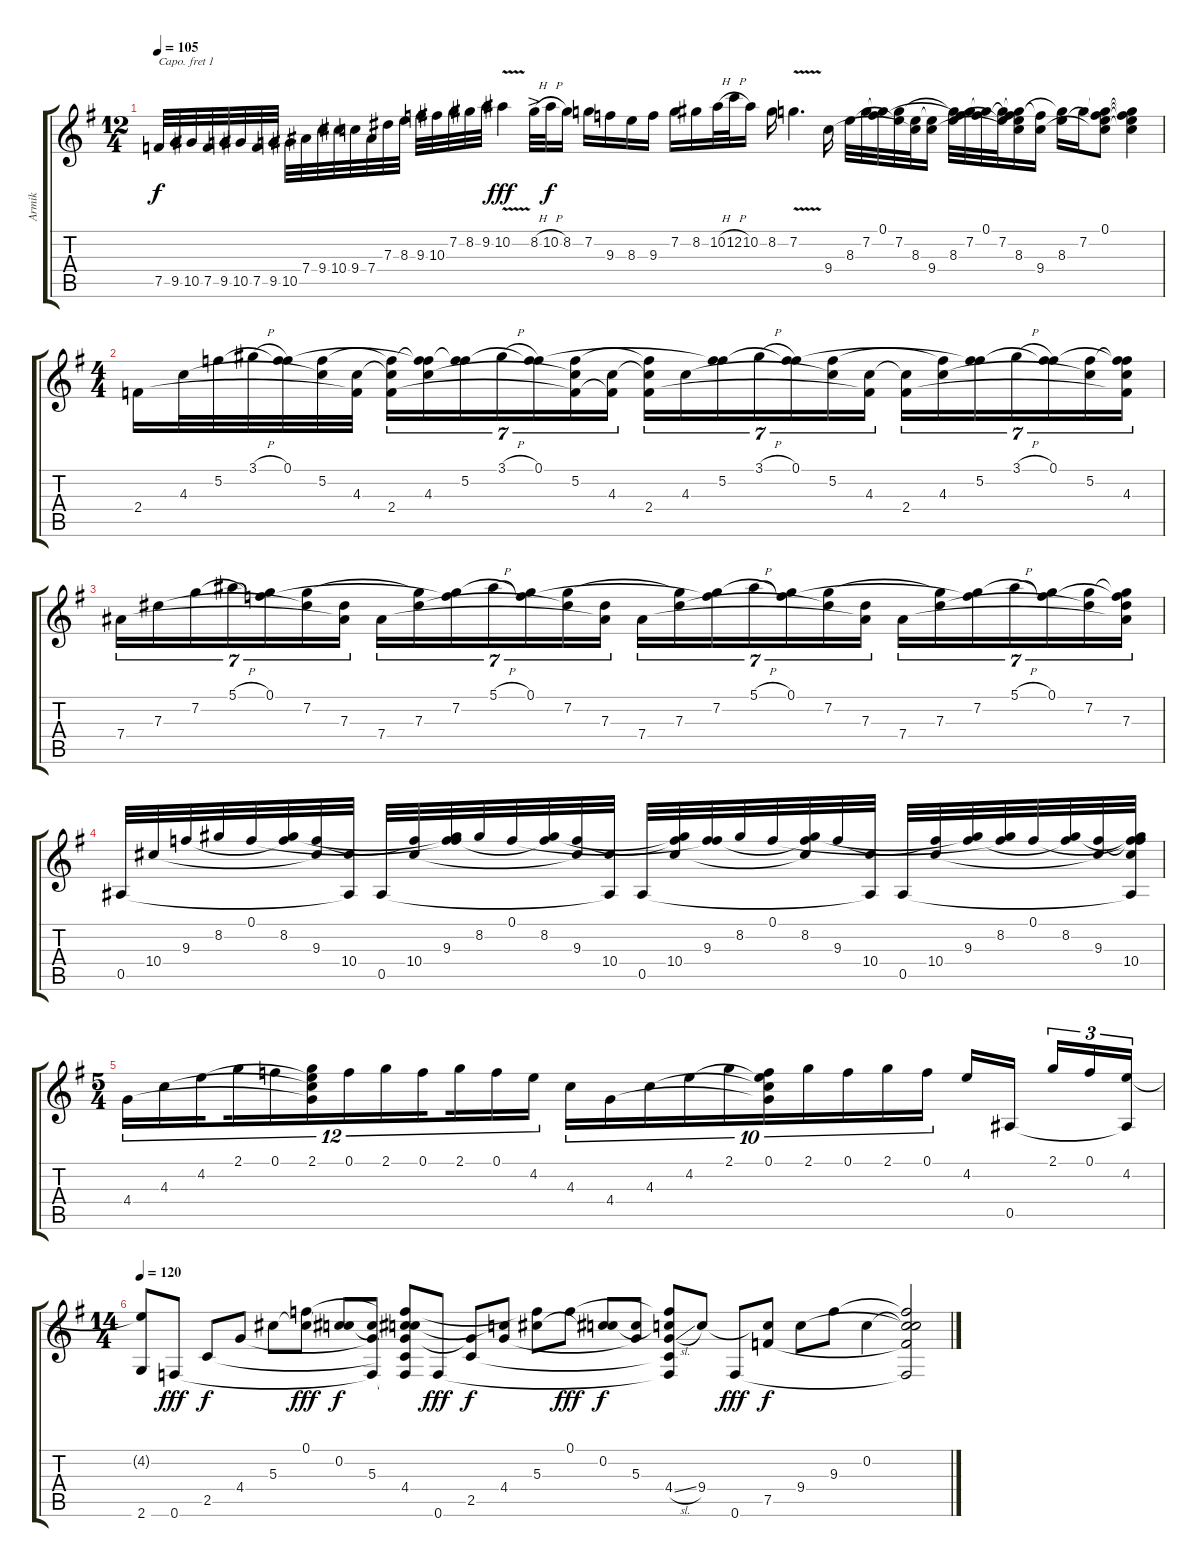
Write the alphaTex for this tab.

\track ("Armik" "Armik") {instrument acousticguitarnylon}
\staff {score tabs}
\capo 1
\tuning (E4 B3 G3 D3 A2 E2) {hide}
\ts (12 4)
\tempo 105
\clef g2
\ks eminor
7.5.32{dy f} 9.5.32 10.5.32 7.5.32 9.5.32 10.5.32 7.5.32 9.5.32 10.5.32 7.4.32 9.4.32 10.4.32 9.4.32 7.4.32 7.3.32 8.3.32 9.3.32 10.3.32 7.2.32 8.2.32 9.2.32 10.2{v}.4{dy fff} 8.2{h ac}.32 10.2{h}.32{dy f} 8.2.16 7.2.16 9.3.16 8.3.16 9.3.16 7.2.16 8.2.16 10.2{h}.32 12.2{h}.32 10.2.16 8.2.16 7.2{v}.4{d} 9.4.16 8.3.32 7.2.32 (0.1 7.2{t}).32 (7.2 8.3{t}).32 (8.3 9.4{t}).32 (8.3{t} 9.4).16 (7.2{t} 8.3).32 (0.1{t} 7.2).32 (0.1 7.2{t}).32 (7.2 8.3{t}).32 (0.1{t} 7.2{t} 8.3 9.4{t}).16 (0.1{t} 9.4).16 (7.2{t} 8.3).16 7.2.16 (0.1 7.2{t} 8.3{t} 9.4{t}).8 (0.1{t} 7.2{t} 8.3{t} 9.4{t}).4 |
\ts (4 4)
2.4.16 4.3.32 5.2.32 3.1{h}.32 (0.1 5.2{t}).32 (5.2 4.3{t}).32 (4.3 2.4{t}).32 (5.2{t} 4.3{t} 2.4).16{tu (7 4)} (0.1{t} 5.2{t} 4.3).16{tu (7 4)} (0.1{t} 5.2).16{tu (7 4)} 3.1{h}.16{tu (7 4)} (0.1 5.2{t}).16{tu (7 4)} (5.2 4.3{t} 2.4{t}).16{tu (7 4)} (4.3 2.4{t}).16{tu (7 4)} (5.2{t} 4.3{t} 2.4).16{tu (7 4)} 4.3.16{tu (7 4)} (0.1{t} 5.2).16{tu (7 4)} 3.1{h}.16{tu (7 4)} (0.1 5.2{t}).16{tu (7 4)} (5.2 4.3{t}).16{tu (7 4)} (4.3 2.4{t}).16{tu (7 4)} (4.3{t} 2.4).16{tu (7 4)} (5.2{t} 4.3).16{tu (7 4)} (0.1{t} 5.2).16{tu (7 4)} 3.1{h}.16{tu (7 4)} (0.1 5.2{t}).16{tu (7 4)} (5.2 4.3{t}).16{tu (7 4)} (0.1{t} 5.2{t} 4.3 2.4{t}).16{tu (7 4)} |
7.4.16{tu (7 4)} 7.3.16{tu (7 4)} 7.2.16{tu (7 4)} 5.1{h}.16{tu (7 4)} (0.1 7.2{t}).16{tu (7 4)} (7.2 7.3{t}).16{tu (7 4)} (7.3 7.4{t}).16{tu (7 4)} 7.4.16{tu (7 4)} (7.2{t} 7.3).16{tu (7 4)} (0.1{t} 7.2).16{tu (7 4)} 5.1{h}.16{tu (7 4)} (0.1 7.2{t}).16{tu (7 4)} (7.2 7.3{t}).16{tu (7 4)} (7.3 7.4{t}).16{tu (7 4)} 7.4.16{tu (7 4)} (7.2{t} 7.3).16{tu (7 4)} (0.1{t} 7.2).16{tu (7 4)} 5.1{h}.16{tu (7 4)} (0.1 7.2{t}).16{tu (7 4)} (7.2 7.3{t}).16{tu (7 4)} (7.3 7.4{t}).16{tu (7 4)} 7.4.16{tu (7 4)} (7.2{t} 7.3).16{tu (7 4)} (0.1{t} 7.2).16{tu (7 4)} 5.1{h}.16{tu (7 4)} (0.1 7.2{t}).16{tu (7 4)} (7.2 7.3{t}).16{tu (7 4)} (0.1{t} 7.2{t} 7.3 7.4{t}).16{tu (7 4)} |
0.5.32 10.4.32 9.3.32 8.2.32 0.1.32 (8.2 9.3{t}).32 (9.3 10.4{t}).32 (10.4 0.5{t}).32 0.5.32 (9.3{t} 10.4).32 (0.1{t} 8.2{t} 9.3).32 8.2.32 0.1.32 (8.2 9.3{t}).32 (9.3 10.4{t}).32 (10.4 0.5{t}).32 0.5.32 (8.2{t} 9.3{t} 10.4).32 (0.1{t} 9.3).32 8.2.32 0.1.32 (8.2 9.3{t} 10.4{t}).32 9.3.32 (10.4 0.5{t}).32 0.5.32 (9.3{t} 10.4).32 (8.2{t} 9.3).32 (0.1{t} 8.2).32 0.1.32 (8.2 9.3{t}).32 (9.3 10.4{t}).32 (0.1{t} 8.2{t} 9.3{t} 10.4 0.5{t}).32 |
\ts (5 4)
4.4.16{tu (12 8)} 4.3.16{tu (12 8)} 4.2.16{tu (12 8) beam splitsecondary} 2.1.16{tu (12 8)} 0.1.16{tu (12 8)} (2.1 4.2{t} 4.3{t} 4.4{t}).16{tu (12 8)} 0.1.16{tu (12 8)} 2.1.16{tu (12 8)} 0.1.16{tu (12 8) beam splitsecondary} 2.1.16{tu (12 8)} 0.1.16{tu (12 8)} 4.2.16{tu (12 8)} 4.3.16{tu (10 8)} 4.4.16{tu (10 8)} 4.3.16{tu (10 8)} 4.2.16{tu (10 8)} 2.1.16{tu (10 8)} (0.1 4.2{t} 4.3{t} 4.4{t}).16{tu (10 8)} 2.1.16{tu (10 8)} 0.1.16{tu (10 8)} 2.1.16{tu (10 8)} 0.1.16{tu (10 8)} 4.2.16 0.5.16{beam splitsecondary} 2.1.16{tu (3 2)} 0.1.16{tu (3 2)} (4.2 0.5{t}).16{tu (3 2)} |
\ts (14 4)
\tempo 120
(4.2{t} 2.6).8{lyrics (0 "") lyrics (1 "") lyrics (2 "") lyrics (3 "") lyrics (4 "")} 0.6.8{lyrics (0 "") lyrics (1 "") lyrics (2 "") lyrics (3 "") lyrics (4 "") dy fff} 2.5.8{lyrics (0 "") lyrics (1 "") lyrics (2 "") lyrics (3 "") lyrics (4 "") dy f} 4.4.8{lyrics (0 "") lyrics (1 "") lyrics (2 "") lyrics (3 "") lyrics (4 "")} 5.3.8{lyrics (0 "") lyrics (1 "") lyrics (2 "") lyrics (3 "") lyrics (4 "")} (0.1 5.3{t}).8{lyrics (0 "") lyrics (1 "") lyrics (2 "") lyrics (3 "") lyrics (4 "") dy fff} (0.2 5.3{t}).8{lyrics (0 "") lyrics (1 "") lyrics (2 "") lyrics (3 "") lyrics (4 "") dy f} (5.3 4.4{t} 0.6{t}).8{lyrics (0 "") lyrics (1 "") lyrics (2 "") lyrics (3 "") lyrics (4 "")} (0.1{t} 0.2{t} 5.3{t} 4.4 2.5{t} 0.6{t}).8{lyrics (0 "") lyrics (1 "") lyrics (2 "") lyrics (3 "") lyrics (4 "")} 0.6.8{lyrics (0 "") lyrics (1 "") lyrics (2 "") lyrics (3 "") lyrics (4 "") dy fff} (4.4{t} 2.5).8{lyrics (0 "") lyrics (1 "") lyrics (2 "") lyrics (3 "") lyrics (4 "") dy f} (0.2{t} 4.4).8{lyrics (0 "") lyrics (1 "") lyrics (2 "") lyrics (3 "") lyrics (4 "")} (0.1{t} 5.3).8{lyrics (0 "") lyrics (1 "") lyrics (2 "") lyrics (3 "") lyrics (4 "")} 0.1.8{lyrics (0 "") lyrics (1 "") lyrics (2 "") lyrics (3 "") lyrics (4 "") dy fff} (0.2 5.3{t}).8{lyrics (0 "") lyrics (1 "") lyrics (2 "") lyrics (3 "") lyrics (4 "") dy f} (5.3 4.4{t}).8{lyrics (0 "") lyrics (1 "") lyrics (2 "") lyrics (3 "") lyrics (4 "")} (0.1{t} 0.2{t} 4.4{sl} 2.5{t} 0.6{t}).8{lyrics (0 "") lyrics (1 "") lyrics (2 "") lyrics (3 "") lyrics (4 "")} 9.4.8{lyrics (0 "") lyrics (1 "") lyrics (2 "") lyrics (3 "") lyrics (4 "")} 0.6.8{lyrics (0 "") lyrics (1 "") lyrics (2 "") lyrics (3 "") lyrics (4 "") dy fff} (9.4{t} 7.5).8{lyrics (0 "") lyrics (1 "") lyrics (2 "") lyrics (3 "") lyrics (4 "") dy f} 9.4.8{lyrics (0 "") lyrics (1 "") lyrics (2 "") lyrics (3 "") lyrics (4 "")} 9.3.8{lyrics (0 "") lyrics (1 "") lyrics (2 "") lyrics (3 "") lyrics (4 "")} 0.2.4{lyrics (0 "") lyrics (1 "") lyrics (2 "") lyrics (3 "") lyrics (4 "")} (0.2{t} 9.3{t} 9.4{t} 7.5{t} 0.6{t}).2
